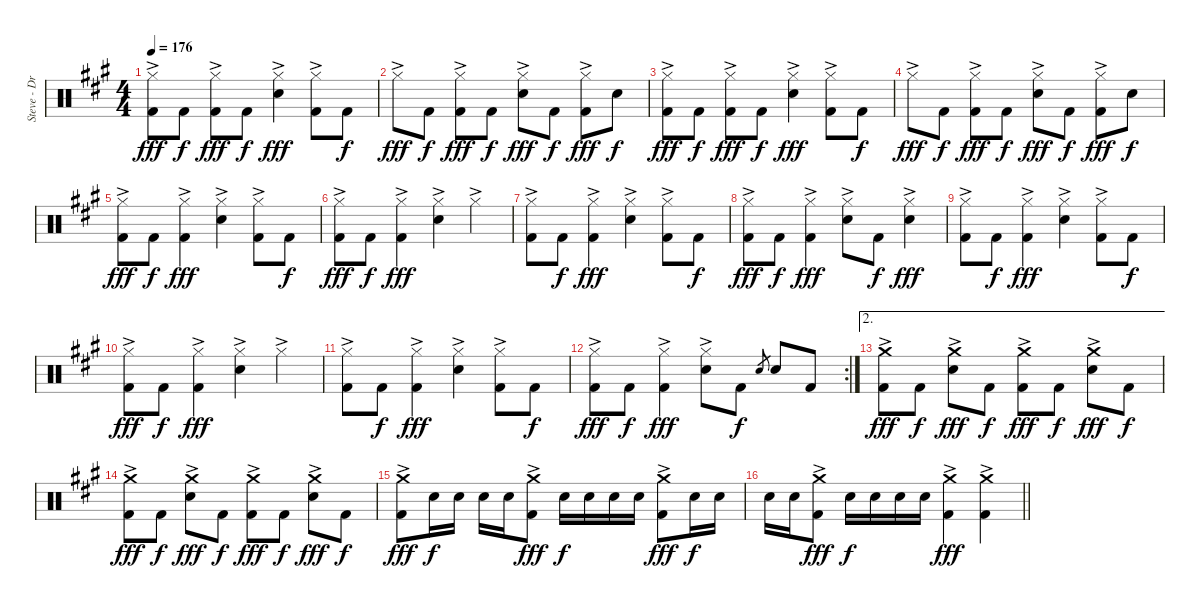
\track ("Steve - Drums" "Steve - Dr") {instrument percussion}
\staff {score}
\articulation defaults
\ts (4 4)
\tempo 176
\clef neutral
\ks a
("Hi-Hat (closed)"{ac} "Kick (hit) 2").8{dy fff} "Kick (hit) 2".8{dy f} ("Hi-Hat (closed)"{ac} "Kick (hit) 2").8{dy fff} "Kick (hit) 2".8{dy f} ("Hi-Hat (closed)"{ac} "Snare (hit) 2").4{dy fff} ("Hi-Hat (closed)"{ac} "Kick (hit) 2").8 "Kick (hit) 2".8{dy f} |
"Hi-Hat (closed)"{ac}.8{dy fff} "Kick (hit) 2".8{dy f} ("Hi-Hat (closed)"{ac} "Kick (hit) 2").8{dy fff} "Kick (hit) 2".8{dy f} ("Hi-Hat (closed)"{ac} "Snare (hit) 2").8{dy fff} "Kick (hit) 2".8{dy f} ("Hi-Hat (closed)"{ac} "Kick (hit) 2").8{dy fff} "Snare (hit) 2".8{dy f} |
("Hi-Hat (closed)"{ac} "Kick (hit) 2").8{dy fff} "Kick (hit) 2".8{dy f} ("Hi-Hat (closed)"{ac} "Kick (hit) 2").8{dy fff} "Kick (hit) 2".8{dy f} ("Hi-Hat (closed)"{ac} "Snare (hit) 2").4{dy fff} ("Hi-Hat (closed)"{ac} "Kick (hit) 2").8 "Kick (hit) 2".8{dy f} |
"Hi-Hat (closed)"{ac}.8{dy fff} "Kick (hit) 2".8{dy f} ("Hi-Hat (closed)"{ac} "Kick (hit) 2").8{dy fff} "Kick (hit) 2".8{dy f} ("Hi-Hat (closed)"{ac} "Snare (hit) 2").8{dy fff} "Kick (hit) 2".8{dy f} ("Hi-Hat (closed)"{ac} "Kick (hit) 2").8{dy fff} "Snare (hit) 2".8{dy f} |
("Hi-Hat (closed)"{ac} "Kick (hit) 2").8{dy fff} "Kick (hit) 2".8{dy f} ("Hi-Hat (closed)"{ac} "Kick (hit) 2").4{dy fff} ("Hi-Hat (closed)"{ac} "Snare (hit) 2").4 ("Hi-Hat (closed)"{ac} "Kick (hit) 2").8 "Kick (hit) 2".8{dy f} |
("Hi-Hat (closed)"{ac} "Kick (hit) 2").8{dy fff} "Kick (hit) 2".8{dy f} ("Hi-Hat (closed)"{ac} "Kick (hit) 2").4{dy fff} ("Hi-Hat (closed)"{ac} "Snare (hit) 2").4 "Hi-Hat (closed)"{ac}.4 |
("Hi-Hat (closed)"{ac} "Kick (hit) 2").8 "Kick (hit) 2".8{dy f} ("Hi-Hat (closed)"{ac} "Kick (hit) 2").4{dy fff} ("Hi-Hat (closed)"{ac} "Snare (hit) 2").4 ("Hi-Hat (closed)"{ac} "Kick (hit) 2").8 "Kick (hit) 2".8{dy f} |
("Hi-Hat (closed)"{ac} "Kick (hit) 2").8{dy fff} "Kick (hit) 2".8{dy f} ("Hi-Hat (closed)"{ac} "Kick (hit) 2").4{dy fff} ("Hi-Hat (closed)"{ac} "Snare (hit) 2").8 "Kick (hit) 2".8{dy f} ("Hi-Hat (closed)"{ac} "Snare (hit) 2").4{dy fff} |
("Hi-Hat (closed)"{ac} "Kick (hit) 2").8 "Kick (hit) 2".8{dy f} ("Hi-Hat (closed)"{ac} "Kick (hit) 2").4{dy fff} ("Hi-Hat (closed)"{ac} "Snare (hit) 2").4 ("Hi-Hat (closed)"{ac} "Kick (hit) 2").8 "Kick (hit) 2".8{dy f} |
("Hi-Hat (closed)"{ac} "Kick (hit) 2").8{dy fff} "Kick (hit) 2".8{dy f} ("Hi-Hat (closed)"{ac} "Kick (hit) 2").4{dy fff} ("Hi-Hat (closed)"{ac} "Snare (hit) 2").4 "Hi-Hat (closed)"{ac}.4 |
("Hi-Hat (closed)"{ac} "Kick (hit) 2").8 "Kick (hit) 2".8{dy f} ("Hi-Hat (closed)"{ac} "Kick (hit) 2").4{dy fff} ("Hi-Hat (closed)"{ac} "Snare (hit) 2").4 ("Hi-Hat (closed)"{ac} "Kick (hit) 2").8 "Kick (hit) 2".8{dy f} |
\rc 2
("Hi-Hat (closed)"{ac} "Kick (hit) 2").8{dy fff} "Kick (hit) 2".8{dy f} ("Hi-Hat (closed)"{ac} "Kick (hit) 2").4{dy fff} ("Hi-Hat (closed)"{ac} "Snare (hit) 2").8 "Kick (hit) 2".8{dy f} "Snare (hit) 2".8{gr} "Snare (hit) 2".8 "Kick (hit) 2".8 |
\ae 2
("Crash medium (hit)"{ac} "Kick (hit) 2").8{dy fff} "Kick (hit) 2".8{dy f} ("Crash medium (hit)"{ac} "Snare (hit) 2").8{dy fff} "Kick (hit) 2".8{dy f} ("Crash medium (hit)"{ac} "Kick (hit) 2").8{dy fff} "Kick (hit) 2".8{dy f} ("Crash medium (hit)"{ac} "Snare (hit) 2").8{dy fff} "Kick (hit) 2".8{dy f} |
("Crash medium (hit)"{ac} "Kick (hit) 2").8{dy fff} "Kick (hit) 2".8{dy f} ("Crash medium (hit)"{ac} "Snare (hit) 2").8{dy fff} "Kick (hit) 2".8{dy f} ("Crash medium (hit)"{ac} "Kick (hit) 2").8{dy fff} "Kick (hit) 2".8{dy f} ("Crash medium (hit)"{ac} "Snare (hit) 2").8{dy fff} "Kick (hit) 2".8{dy f} |
("Crash medium (hit)"{ac} "Kick (hit) 2"{ac}).8{dy fff} "Snare (hit) 2".16{dy f} "Snare (hit) 2".16 "Snare (hit) 2".16 "Snare (hit) 2".16 ("Crash medium (hit)"{ac} "Kick (hit) 2"{ac}).8{dy fff} "Snare (hit) 2".16{dy f} "Snare (hit) 2".16 "Snare (hit) 2".16 "Snare (hit) 2".16 ("Crash medium (hit)"{ac} "Kick (hit) 2"{ac}).8{dy fff} "Snare (hit) 2".16{dy f} "Snare (hit) 2".16 |
\barLineRight lightlight "Snare (hit) 2".16 "Snare (hit) 2".16
("Crash medium (hit)"{ac} "Kick (hit) 2"{ac}).8{dy fff} "Snare (hit) 2".16{dy f} "Snare (hit) 2".16 "Snare (hit) 2".16 "Snare (hit) 2".16 ("Crash medium (hit)"{ac} "Kick (hit) 2"{ac}).4{dy fff} ("Crash medium (hit)"{ac} "Kick (hit) 2"{ac}).4
